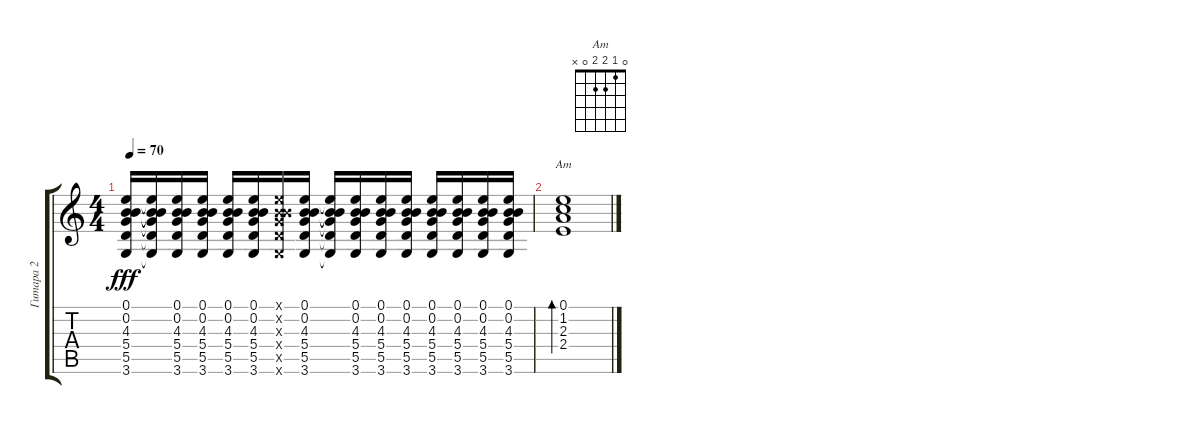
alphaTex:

\track ("Гитара 2" "Гитара 2") {instrument acousticguitarsteel}
\staff {score tabs}
\tuning (E4 B3 G3 D3 A2 E2) {hide}
\chord ("Am" 0 1 2 2 0 x)
\ts (4 4)
\tempo 70
\clef g2
\ks c
(0.1 0.2 4.3 5.4 5.5 3.6).16{dy fff} (0.1{t} 0.2{t} 4.3{t} 5.4{t} 5.5{t} 3.6{t}).16 (0.1 0.2 4.3 5.4 5.5 3.6).16 (0.1 0.2 4.3 5.4 5.5 3.6).16 (0.1 0.2 4.3 5.4 5.5 3.6).16 (0.1 0.2 4.3 5.4 5.5 3.6).16 (0.1{x} 0.2{x} 4.3{x} 5.4{x} 5.5{x} 3.6{x}).16 (0.1 0.2 4.3 5.4 5.5 3.6).16 (0.1{t} 0.2{t} 4.3{t} 5.4{t} 5.5{t} 3.6{t}).16 (0.1 0.2 4.3 5.4 5.5 3.6).16 (0.1 0.2 4.3 5.4 5.5 3.6).16 (0.1 0.2 4.3 5.4 5.5 3.6).16 (0.1 0.2 4.3 5.4 5.5 3.6).16 (0.1 0.2 4.3 5.4 5.5 3.6).16 (0.1 0.2 4.3 5.4 5.5 3.6).16 (0.1 0.2 4.3 5.4 5.5 3.6).16 |
(0.1 1.2 2.3 2.4).1{bd 30 ch "Am"}
